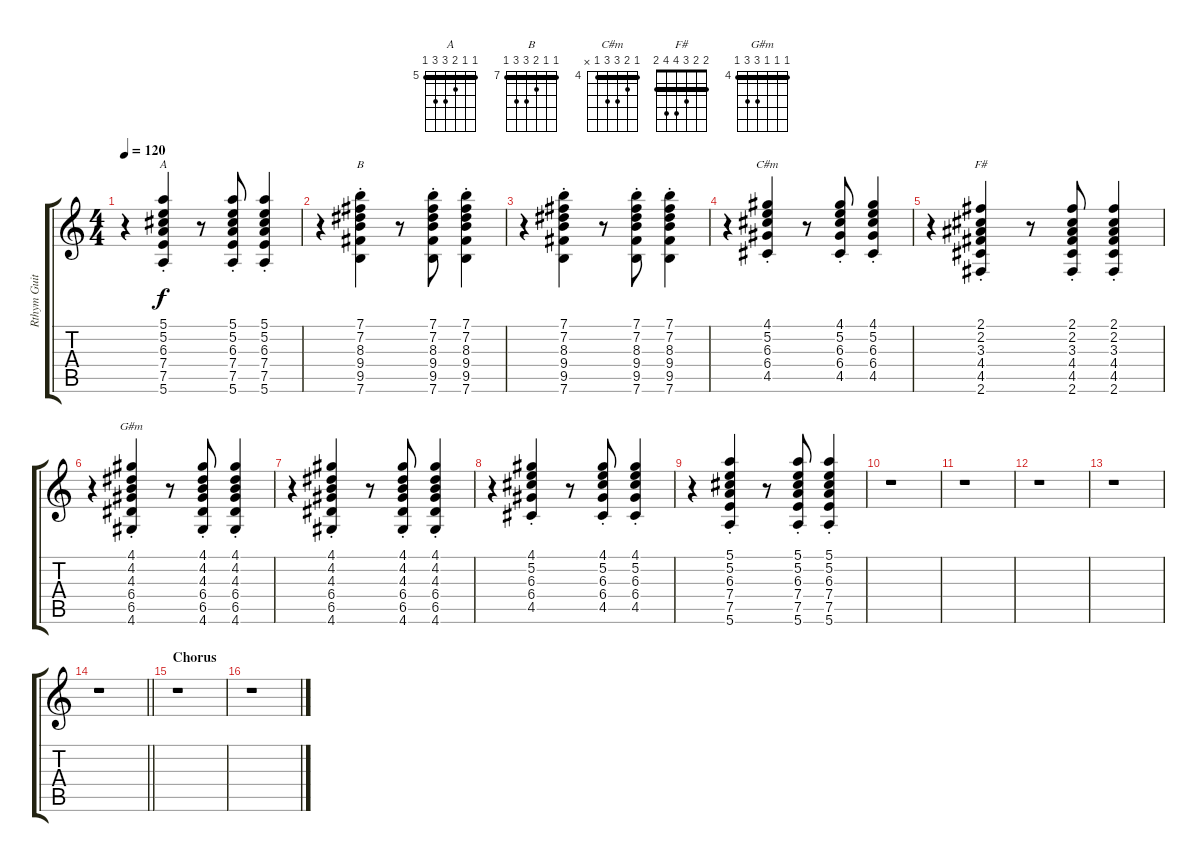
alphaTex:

\track ("Rthym Guitar" "Rthym Guit") {instrument electricguitarclean}
\staff {score tabs}
\tuning (E4 B3 G3 D3 A2 E2) {hide}
\chord ("A" 5 5 6 7 7 5) {firstfret 5 barre 5}
\chord ("B" 7 7 8 9 9 7) {firstfret 7 barre 7}
\chord ("C#m" 4 5 6 6 4 x) {firstfret 4 barre 4}
\chord ("F#" 2 2 3 4 4 2) {barre 2}
\chord ("G#m" 4 4 4 6 6 4) {firstfret 4 barre 4}
\ts (4 4)
\tempo 120
\clef g2
\ks c
r.4{dy f} (5.1{st} 5.2{st} 6.3{st} 7.4{st} 7.5{st} 5.6{st}).4{ch "A"} r.8 (5.1{st} 5.2{st} 6.3{st} 7.4{st} 7.5{st} 5.6{st}).8 (5.1{st} 5.2{st} 6.3{st} 7.4{st} 7.5{st} 5.6{st}).4 |
r.4 (7.1{st} 7.2{st} 8.3{st} 9.4{st} 9.5{st} 7.6{st}).4{ch "B"} r.8 (7.1{st} 7.2{st} 8.3{st} 9.4{st} 9.5{st} 7.6{st}).8 (7.1{st} 7.2{st} 8.3{st} 9.4{st} 9.5{st} 7.6{st}).4 |
r.4 (7.1{st} 7.2{st} 8.3{st} 9.4{st} 9.5{st} 7.6{st}).4 r.8 (7.1{st} 7.2{st} 8.3{st} 9.4{st} 9.5{st} 7.6{st}).8 (7.1{st} 7.2{st} 8.3{st} 9.4{st} 9.5{st} 7.6{st}).4 |
r.4 (4.1{st} 5.2{st} 6.3{st} 6.4{st} 4.5{st}).4{ch "C#m"} r.8 (4.1{st} 5.2{st} 6.3{st} 6.4{st} 4.5{st}).8 (4.1{st} 5.2{st} 6.3{st} 6.4{st} 4.5{st}).4 |
r.4 (2.1{st} 2.2{st} 3.3{st} 4.4{st} 4.5{st} 2.6{st}).4{ch "F#"} r.8 (2.1{st} 2.2{st} 3.3{st} 4.4{st} 4.5{st} 2.6{st}).8 (2.1{st} 2.2{st} 3.3{st} 4.4{st} 4.5{st} 2.6{st}).4 |
r.4 (4.1{st} 4.2{st} 4.3{st} 6.4{st} 6.5{st} 4.6{st}).4{ch "G#m"} r.8 (4.1{st} 4.2{st} 4.3{st} 6.4{st} 6.5{st} 4.6{st}).8 (4.1{st} 4.2{st} 4.3{st} 6.4{st} 6.5{st} 4.6{st}).4 |
r.4 (4.1{st} 4.2{st} 4.3{st} 6.4{st} 6.5{st} 4.6{st}).4 r.8 (4.1{st} 4.2{st} 4.3{st} 6.4{st} 6.5{st} 4.6{st}).8 (4.1{st} 4.2{st} 4.3{st} 6.4{st} 6.5{st} 4.6{st}).4 |
r.4 (4.1{st} 5.2{st} 6.3{st} 6.4{st} 4.5{st}).4 r.8 (4.1{st} 5.2{st} 6.3{st} 6.4{st} 4.5{st}).8 (4.1{st} 5.2{st} 6.3{st} 6.4{st} 4.5{st}).4 |
r.4 (5.1{st} 5.2{st} 6.3{st} 7.4{st} 7.5{st} 5.6{st}).4 r.8 (5.1{st} 5.2{st} 6.3{st} 7.4{st} 7.5{st} 5.6{st}).8 (5.1{st} 5.2{st} 6.3{st} 7.4{st} 7.5{st} 5.6{st}).4 |
r.1 |
r.1 |
r.1 |
r.1 |
\barLineRight lightlight
r.1 |
\section ("" "Chorus")
r.1 |
r.1
